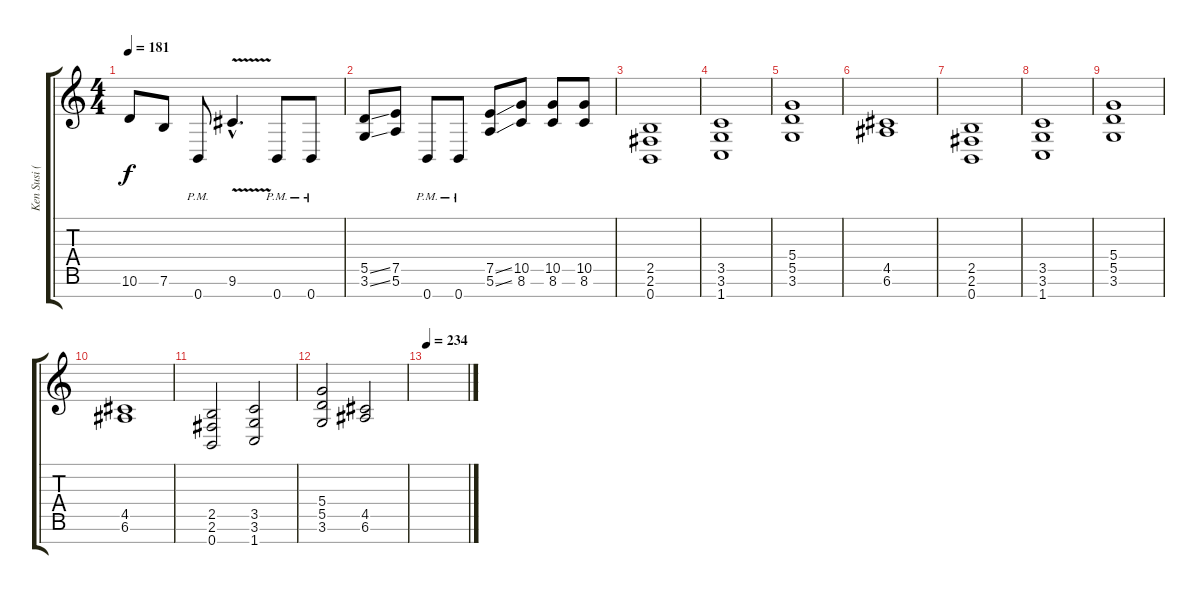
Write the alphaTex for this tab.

\track ("Ken Susi (Guitar)" "Ken Susi (") {instrument distortionguitar}
\staff {score tabs}
\tuning (E4 B3 G3 D3 A2 E2 B1) {hide}
\ts (4 4)
\tempo 181
\clef g2
\ks c
10.6.8{dy f} 7.6.8 0.7{pm}.8 9.6{v hac}.4{d} 0.7{pm}.8 0.7{pm}.8 |
(5.5{ss} 3.6{ss}).8 (7.5 5.6).8 0.7{pm}.8 0.7{pm}.8 (7.5{ss} 5.6{ss}).8 (10.5 8.6).8 (10.5 8.6).8 (10.5 8.6).8 |
(2.5 2.6 0.7).1 |
(3.5 3.6 1.7).1 |
(5.4 5.5 3.6).1 |
(4.5 6.6).1 |
(2.5 2.6 0.7).1 |
(3.5 3.6 1.7).1 |
(5.4 5.5 3.6).1 |
(4.5 6.6).1 |
(2.5 2.6 0.7).2 (3.5 3.6 1.7).2 |
(5.4 5.5 3.6).2 (4.5 6.6).2 |
\tempo 234
